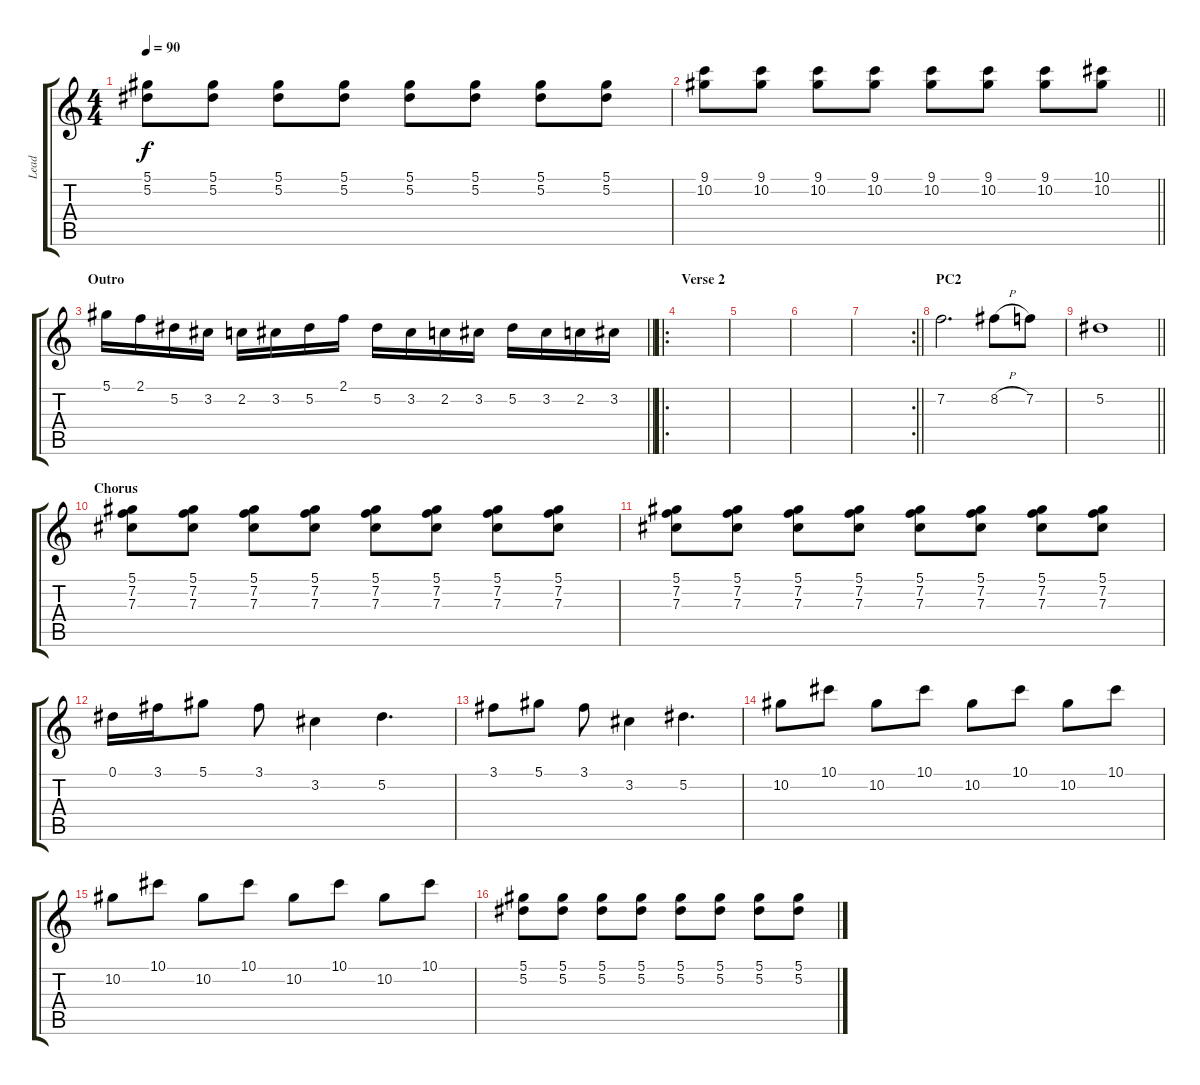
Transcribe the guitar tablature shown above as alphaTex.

\track ("Lead" "Lead") {instrument overdrivenguitar}
\staff {score tabs}
\tuning (Eb4 Bb3 Gb3 Db3 Ab2 Eb2) {hide}
\ts (4 4)
\tempo 90
\clef g2
\ks c
(5.1 5.2).8{dy f} (5.1 5.2).8 (5.1 5.2).8 (5.1 5.2).8 (5.1 5.2).8 (5.1 5.2).8 (5.1 5.2).8 (5.1 5.2).8 |
\barLineRight lightlight
(9.1 10.2).8 (9.1 10.2).8 (9.1 10.2).8 (9.1 10.2).8 (9.1 10.2).8 (9.1 10.2).8 (9.1 10.2).8 (10.1 10.2).8 |
\section ("" "Outro")
\barLineRight lightlight
5.1.16 2.1.16 5.2.16 3.2.16 2.2.16 3.2.16 5.2.16 2.1.16 5.2.16 3.2.16 2.2.16 3.2.16 5.2.16 3.2.16 2.2.16 3.2.16 |
\ro
\section ("" "Verse 2")
|
|
|
\rc 2
\barLineRight lightlight
|
\section ("" "PC2")
7.2.2{d} 8.2{h}.8 7.2.8 |
\barLineRight lightlight
5.2.1 |
\section ("" "Chorus")
(5.1 7.2 7.3).8 (5.1 7.2 7.3).8 (5.1 7.2 7.3).8 (5.1 7.2 7.3).8 (5.1 7.2 7.3).8 (5.1 7.2 7.3).8 (5.1 7.2 7.3).8 (5.1 7.2 7.3).8 |
(5.1 7.2 7.3).8 (5.1 7.2 7.3).8 (5.1 7.2 7.3).8 (5.1 7.2 7.3).8 (5.1 7.2 7.3).8 (5.1 7.2 7.3).8 (5.1 7.2 7.3).8 (5.1 7.2 7.3).8 |
0.1.16 3.1.16 5.1.8 3.1.8 3.2.4 5.2.4{d} |
3.1.8 5.1.8 3.1.8 3.2.4 5.2.4{d} |
10.2.8 10.1.8 10.2.8 10.1.8 10.2.8 10.1.8 10.2.8 10.1.8 |
10.2.8 10.1.8 10.2.8 10.1.8 10.2.8 10.1.8 10.2.8 10.1.8 |
(5.1 5.2).8 (5.1 5.2).8 (5.1 5.2).8 (5.1 5.2).8 (5.1 5.2).8 (5.1 5.2).8 (5.1 5.2).8 (5.1 5.2).8
